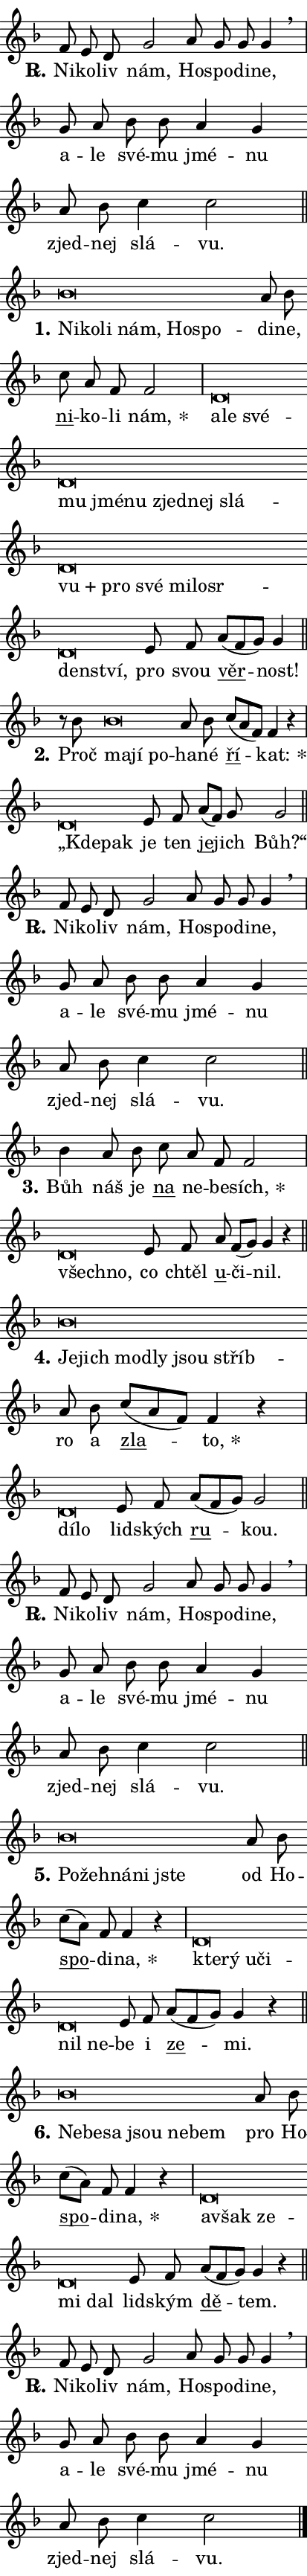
\version "2.22.1"
\header { tagline = "" }
\paper {
  indent = 0\cm
  top-margin = 0\cm
  right-margin = 0\cm
  bottom-margin = 0\cm
  left-margin = 0\cm
  paper-width = 7\cm
  page-breaking = #ly:one-page-breaking
  system-system-spacing.basic-distance = #11
  score-system-spacing.basic-distance = #11.3
  ragged-last = ##f
}


%% Author: Thomas Morley
%% https://lists.gnu.org/archive/html/lilypond-user/2020-05/msg00002.html
#(define (line-position grob)
"Returns position of @var[grob} in current system:
   @code{'start}, if at first time-step
   @code{'end}, if at last time-step
   @code{'middle} otherwise
"
  (let* ((col (ly:item-get-column grob))
         (ln (ly:grob-object col 'left-neighbor))
         (rn (ly:grob-object col 'right-neighbor))
         (col-to-check-left (if (ly:grob? ln) ln col))
         (col-to-check-right (if (ly:grob? rn) rn col))
         (break-dir-left
           (and
             (ly:grob-property col-to-check-left 'non-musical #f)
             (ly:item-break-dir col-to-check-left)))
         (break-dir-right
           (and
             (ly:grob-property col-to-check-right 'non-musical #f)
             (ly:item-break-dir col-to-check-right))))
        (cond ((eqv? 1 break-dir-left) 'start)
              ((eqv? -1 break-dir-right) 'end)
              (else 'middle))))

#(define (tranparent-at-line-position vctor)
  (lambda (grob)
  "Relying on @code{line-position} select the relevant enry from @var{vctor}.
Used to determine transparency,"
    (case (line-position grob)
      ((end) (not (vector-ref vctor 0)))
      ((middle) (not (vector-ref vctor 1)))
      ((start) (not (vector-ref vctor 2))))))

noteHeadBreakVisibility =
#(define-music-function (break-visibility)(vector?)
"Makes @code{NoteHead}s transparent relying on @var{break-visibility}"
#{
  \override NoteHead.transparent =
    #(tranparent-at-line-position break-visibility)
#})

#(define delete-ledgers-for-transparent-note-heads
  (lambda (grob)
    "Reads whether a @code{NoteHead} is transparent.
If so this @code{NoteHead} is removed from @code{'note-heads} from
@var{grob}, which is supposed to be @code{LedgerLineSpanner}.
As a result ledgers are not printed for this @code{NoteHead}"
    (let* ((nhds-array (ly:grob-object grob 'note-heads))
           (nhds-list
             (if (ly:grob-array? nhds-array)
                 (ly:grob-array->list nhds-array)
                 '()))
           ;; Relies on the transparent-property being done before
           ;; Staff.LedgerLineSpanner.after-line-breaking is executed.
           ;; This is fragile ...
           (to-keep
             (remove
               (lambda (nhd)
                 (ly:grob-property nhd 'transparent #f))
               nhds-list)))
      ;; TODO find a better method to iterate over grob-arrays, similiar
      ;; to filter/remove etc for lists
      ;; For now rebuilt from scratch
      (set! (ly:grob-object grob 'note-heads)  '())
      (for-each
        (lambda (nhd)
          (ly:pointer-group-interface::add-grob grob 'note-heads nhd))
        to-keep))))

hideNotes = {
  \noteHeadBreakVisibility #begin-of-line-visible
}
unHideNotes = {
  \noteHeadBreakVisibility #all-visible
}

% work-around for resetting accidentals
% https://lilypond.org/doc/v2.23/Documentation/notation/displaying-rhythms#unmetered-music
cadenzaMeasure = {
  \cadenzaOff
  \partial 1024 s1024
  \cadenzaOn
}

#(define-markup-command (accent layout props text) (markup?)
  "Underline accented syllable"
  (interpret-markup layout props
    #{\markup \override #'(offset . 4.3) \underline { #text }#}))

responsum = \markup \concat {
  "R" \hspace #-1.05 \path #0.1 #'((moveto 0 0.07) (lineto 0.9 0.8)) \hspace #0.05 "."
}

\layout {
    \context {
        \Staff
        \remove "Time_signature_engraver"
        \override LedgerLineSpanner.after-line-breaking = #delete-ledgers-for-transparent-note-heads
    }
    \context {
        \Voice {
            \override NoteHead.output-attributes = #'((class . "notehead"))
            \override Hairpin.height = #0.55
        }
    }
    \context {
        \Lyrics {
            \override StanzaNumber.output-attributes = #'((class . "stanzanumber"))
            \override LyricSpace.minimum-distance = #0.9
            \override LyricText.font-name = #"TeX Gyre Schola"
            \override LyricText.font-size = 1
            \override StanzaNumber.font-name = #"TeX Gyre Schola Bold"
            \override StanzaNumber.font-size = 1
        }
    }
}

% magnetic-lyrics.ily
%
%   written by
%     Jean Abou Samra <jean@abou-samra.fr>
%     Werner Lemberg <wl@gnu.org>
%
%   adapted by
%     Jiri Hon <jiri.hon@gmail.com>
%
% Version 2022-Apr-15

% https://www.mail-archive.com/lilypond-user@gnu.org/msg149350.html

#(define (Left_hyphen_pointer_engraver context)
   "Collect syllable-hyphen-syllable occurrences in lyrics and store
them in properties.  This engraver only looks to the left.  For
example, if the lyrics input is @code{foo -- bar}, it does the
following.

@itemize @bullet
@item
Set the @code{text} property of the @code{LyricHyphen} grob between
@q{foo} and @q{bar} to @code{foo}.

@item
Set the @code{left-hyphen} property of the @code{LyricText} grob with
text @q{foo} to the @code{LyricHyphen} grob between @q{foo} and
@q{bar}.
@end itemize

Use this auxiliary engraver in combination with the
@code{lyric-@/text::@/apply-@/magnetic-@/offset!} hook."
   (let ((hyphen #f)
         (text #f))
     (make-engraver
      (acknowledgers
       ((lyric-syllable-interface engraver grob source-engraver)
        (set! text grob)))
      (end-acknowledgers
       ((lyric-hyphen-interface engraver grob source-engraver)
        ;(when (not (grob::has-interface grob 'lyric-space-interface))
          (set! hyphen grob)));)
      ((stop-translation-timestep engraver)
       (when (and text hyphen)
         (ly:grob-set-object! text 'left-hyphen hyphen))
       (set! text #f)
       (set! hyphen #f)))))

#(define (lyric-text::apply-magnetic-offset! grob)
   "If the space between two syllables is less than the value in
property @code{LyricText@/.details@/.squash-threshold}, move the right
syllable to the left so that it gets concatenated with the left
syllable.

Use this function as a hook for
@code{LyricText@/.after-@/line-@/breaking} if the
@code{Left_@/hyphen_@/pointer_@/engraver} is active."
   (let ((hyphen (ly:grob-object grob 'left-hyphen #f)))
     (when hyphen
       (let ((left-text (ly:spanner-bound hyphen LEFT)))
         (when (grob::has-interface left-text 'lyric-syllable-interface)
           (let* ((common (ly:grob-common-refpoint grob left-text X))
                  (this-x-ext (ly:grob-extent grob common X))
                  (left-x-ext
                   (begin
                     ;; Trigger magnetism for left-text.
                     (ly:grob-property left-text 'after-line-breaking)
                     (ly:grob-extent left-text common X)))
                  ;; `delta` is the gap width between two syllables.
                  (delta (- (interval-start this-x-ext)
                            (interval-end left-x-ext)))
                  (details (ly:grob-property grob 'details))
                  (threshold (assoc-get 'squash-threshold details 0.2)))
             (when (< delta threshold)
               (let* (;; We have to manipulate the input text so that
                      ;; ligatures crossing syllable boundaries are not
                      ;; disabled.  For languages based on the Latin
                      ;; script this is essentially a beautification.
                      ;; However, for non-Western scripts it can be a
                      ;; necessity.
                      (lt (ly:grob-property left-text 'text))
                      (rt (ly:grob-property grob 'text))
                      (is-space (grob::has-interface hyphen 'lyric-space-interface))
                      (space (if is-space " " ""))
                      (space-markup (grob-interpret-markup grob " "))
                      (space-size (interval-length (ly:stencil-extent space-markup X)))
                      (extra-delta (if is-space space-size 0))
                      ;; Append new syllable.
                      (ltrt-space (if (and (string? lt) (string? rt))
                                (string-append lt space rt)
                                (make-concat-markup (list lt space rt))))
                      ;; Right-align `ltrt` to the right side.
                      (ltrt-space-markup (grob-interpret-markup
                               grob
                               (make-translate-markup
                                (cons (interval-length this-x-ext) 0)
                                (make-right-align-markup ltrt-space)))))
                 (begin
                   ;; Don't print `left-text`.
                   (ly:grob-set-property! left-text 'stencil #f)
                   ;; Set text and stencil (which holds all collected
                   ;; syllables so far) and shift it to the left.
                   (ly:grob-set-property! grob 'text ltrt-space)
                   (ly:grob-set-property! grob 'stencil ltrt-space-markup)
                   (ly:grob-translate-axis! grob (- (- delta extra-delta)) X))))))))))


#(define (lyric-hyphen::displace-bounds-first grob)
   ;; Make very sure this callback isn't triggered too early.
   (let ((left (ly:spanner-bound grob LEFT))
         (right (ly:spanner-bound grob RIGHT)))
     (ly:grob-property left 'after-line-breaking)
     (ly:grob-property right 'after-line-breaking)
     (ly:lyric-hyphen::print grob)))

squashThreshold = #0.4

\layout {
  \context {
    \Lyrics
    \consists #Left_hyphen_pointer_engraver
    \override LyricText.after-line-breaking =
      #lyric-text::apply-magnetic-offset!
    \override LyricHyphen.stencil = #lyric-hyphen::displace-bounds-first
    \override LyricText.details.squash-threshold = \squashThreshold
    \override LyricHyphen.minimum-distance = 0
    \override LyricHyphen.minimum-length = \squashThreshold
  }
}

squash = \override LyricText.details.squash-threshold = 9999
unSquash = \override LyricText.details.squash-threshold = \squashThreshold

left = \override LyricText.self-alignment-X = #LEFT
unLeft = \revert LyricText.self-alignment-X

starOffset = #(lambda (grob) 
                (let ((x_offset (ly:self-alignment-interface::aligned-on-x-parent grob)))
                  (if (= x_offset 0) 0 (+ x_offset 1.2))))

star = #(define-music-function (syllable)(string?)
"Append star separator at the end of a syllable"
#{
  \once \override LyricText.X-offset = #starOffset
  \lyricmode { \markup {
    #syllable
    \override #'((font-name . "TeX Gyre Schola Bold")) \hspace #0.2 \lower #0.65 \larger "*"
  } }
#})

starAccent = #(define-music-function (syllable)(string?)
"Append star separator at the end of a syllable and make accent"
#{
  \once \override LyricText.X-offset = #starOffset
  \lyricmode { \markup {
    \accent #syllable
    \override #'((font-name . "TeX Gyre Schola Bold")) \hspace #0.2 \lower #0.65 \larger "*"
  } }
#})

breath = #(define-music-function (syllable)(string?)
"Append breathing indicator at the end of a syllable"
#{
  \lyricmode { \markup { #syllable "+" } }
#})

optionalBreath = #(define-music-function (syllable)(string?)
"Append optional breathing indicator at the end of a syllable"
#{
  \lyricmode { \markup { #syllable "(+)" } }
#})


\score {
    <<
        \new Voice = "melody" { \cadenzaOn \key f \major \relative { f'8 e d g2 a8 g g g4 \breathe \cadenzaMeasure \bar "|" g8 a bes bes a4 g \bar "" a8 bes c4 c2 \cadenzaMeasure \bar "||" \break } }
        \new Lyrics \lyricsto "melody" { \lyricmode { \set stanza = \responsum
Ni -- ko -- liv nám, Ho -- spo -- di -- ne, a -- le své -- mu jmé -- nu zjed -- nej slá -- vu. } }
    >>
    \layout {}
}

\score {
    <<
        \new Voice = "melody" { \cadenzaOn \key f \major \relative { bes'\breve*1/16 \hideNotes \breve*1/16 \bar "" \breve*1/16 \bar "" \breve*1/16 \bar "" \breve*1/16 \breve*1/16 \bar "" \unHideNotes a8 bes \bar "" c a f f2 \cadenzaMeasure \bar "|" d\breve*1/16 \hideNotes \breve*1/16 \bar "" \breve*1/16 \bar "" \breve*1/16 \bar "" \breve*1/16 \bar "" \breve*1/16 \bar "" \breve*1/16 \bar "" \breve*1/16 \bar "" \breve*1/16 \bar "" \breve*1/16 \bar "" \breve*1/16 \bar "" \breve*1/16 \bar "" \breve*1/16 \bar "" \breve*1/16 \bar "" \breve*1/16 \bar "" \breve*1/16 \breve*1/16 \bar "" \unHideNotes e8 f \bar "" a[( f g)] g4 \cadenzaMeasure \bar "||" \break } }
        \new Lyrics \lyricsto "melody" { \lyricmode { \set stanza = "1."
\left Ni -- \squash ko -- li nám, Ho -- spo -- \unLeft \unSquash di -- ne, \markup \accent ni -- ko -- li \star nám, \left a -- \squash le své -- mu jmé -- nu zjed -- nej slá -- \breath "vu" pro své mi -- lo -- sr -- den -- ství, \unLeft \unSquash pro svou \markup \accent věr -- nost! } }
    >>
    \layout {}
}

\score {
    <<
        \new Voice = "melody" { \cadenzaOn \key f \major \relative { r8 bes'8 bes\breve*1/16 \hideNotes \breve*1/16 \breve*1/16 \bar "" \unHideNotes a8 bes \bar "" c[( a f)] f4 r \cadenzaMeasure \bar "|" d\breve*1/16 \hideNotes \breve*1/16 \bar "" \unHideNotes e8 f \bar "" a[( f)] g g2 \cadenzaMeasure \bar "||" \break } }
        \new Lyrics \lyricsto "melody" { \lyricmode { \set stanza = "2."
Proč \left ma -- \squash jí po -- \unLeft \unSquash ha -- né \markup \accent ří -- \star kat: \left „Kde -- \squash pak \unLeft \unSquash je ten \markup \accent je -- jich Bůh?“ } }
    >>
    \layout {}
}

\score {
    <<
        \new Voice = "melody" { \cadenzaOn \key f \major \relative { f'8 e d g2 a8 g g g4 \breathe \cadenzaMeasure \bar "|" g8 a bes bes a4 g \bar "" a8 bes c4 c2 \cadenzaMeasure \bar "||" \break } }
        \new Lyrics \lyricsto "melody" { \lyricmode { \set stanza = \responsum
Ni -- ko -- liv nám, Ho -- spo -- di -- ne, a -- le své -- mu jmé -- nu zjed -- nej slá -- vu. } }
    >>
    \layout {}
}

\score {
    <<
        \new Voice = "melody" { \cadenzaOn \key f \major \relative { bes'4 a8 bes \bar "" c a f f2 \cadenzaMeasure \bar "|" d\breve*1/16 \hideNotes \breve*1/16 \bar "" \unHideNotes e8 f \bar "" a f[( g)] g4 r \cadenzaMeasure \bar "||" \break } }
        \new Lyrics \lyricsto "melody" { \lyricmode { \set stanza = "3."
Bůh náš je \markup \accent na ne -- be -- \star sích, \left všech -- \squash no, \unLeft \unSquash co chtěl \markup \accent u -- či -- nil. } }
    >>
    \layout {}
}

\score {
    <<
        \new Voice = "melody" { \cadenzaOn \key f \major \relative { bes'\breve*1/16 \hideNotes \breve*1/16 \bar "" \breve*1/16 \bar "" \breve*1/16 \bar "" \breve*1/16 \breve*1/16 \bar "" \unHideNotes a8 bes \bar "" c[( a f)] f4 r \cadenzaMeasure \bar "|" d\breve*1/16 \hideNotes \breve*1/16 \bar "" \unHideNotes e8 f \bar "" a[( f g)] g2 \cadenzaMeasure \bar "||" \break } }
        \new Lyrics \lyricsto "melody" { \lyricmode { \set stanza = "4."
\left Je -- \squash jich mo -- dly jsou stříb -- \unLeft \unSquash ro a \markup \accent zla -- \star to, \left dí -- \squash lo \unLeft \unSquash lid -- ských \markup \accent ru -- kou. } }
    >>
    \layout {}
}

\score {
    <<
        \new Voice = "melody" { \cadenzaOn \key f \major \relative { f'8 e d g2 a8 g g g4 \breathe \cadenzaMeasure \bar "|" g8 a bes bes a4 g \bar "" a8 bes c4 c2 \cadenzaMeasure \bar "||" \break } }
        \new Lyrics \lyricsto "melody" { \lyricmode { \set stanza = \responsum
Ni -- ko -- liv nám, Ho -- spo -- di -- ne, a -- le své -- mu jmé -- nu zjed -- nej slá -- vu. } }
    >>
    \layout {}
}

\score {
    <<
        \new Voice = "melody" { \cadenzaOn \key f \major \relative { bes'\breve*1/16 \hideNotes \breve*1/16 \bar "" \breve*1/16 \bar "" \breve*1/16 \breve*1/16 \bar "" \unHideNotes a8 bes \bar "" c[( a)] f f4 r \cadenzaMeasure \bar "|" d\breve*1/16 \hideNotes \breve*1/16 \bar "" \breve*1/16 \bar "" \breve*1/16 \bar "" \breve*1/16 \breve*1/16 \bar "" \unHideNotes e8 f \bar "" a[( f g)] g4 r \cadenzaMeasure \bar "||" \break } }
        \new Lyrics \lyricsto "melody" { \lyricmode { \set stanza = "5."
\left Po -- \squash žeh -- ná -- ni jste \unLeft \unSquash od Ho -- \markup \accent spo -- di -- \star na, \left kte -- \squash rý u -- či -- nil ne -- \unLeft \unSquash be i \markup \accent ze -- mi. } }
    >>
    \layout {}
}

\score {
    <<
        \new Voice = "melody" { \cadenzaOn \key f \major \relative { bes'\breve*1/16 \hideNotes \breve*1/16 \bar "" \breve*1/16 \bar "" \breve*1/16 \bar "" \breve*1/16 \breve*1/16 \bar "" \unHideNotes a8 bes \bar "" c[( a)] f f4 r \cadenzaMeasure \bar "|" d\breve*1/16 \hideNotes \breve*1/16 \bar "" \breve*1/16 \bar "" \breve*1/16 \breve*1/16 \bar "" \unHideNotes e8 f \bar "" a[( f g)] g4 r \cadenzaMeasure \bar "||" \break } }
        \new Lyrics \lyricsto "melody" { \lyricmode { \set stanza = "6."
\left Ne -- \squash be -- sa jsou ne -- bem \unLeft \unSquash pro Ho -- \markup \accent spo -- di -- \star na, \left a -- \squash však ze -- mi dal \unLeft \unSquash lid -- ským \markup \accent dě -- tem. } }
    >>
    \layout {}
}

\score {
    <<
        \new Voice = "melody" { \cadenzaOn \key f \major \relative { f'8 e d g2 a8 g g g4 \breathe \cadenzaMeasure \bar "|" g8 a bes bes a4 g \bar "" a8 bes c4 c2 \cadenzaMeasure \bar "||" \break } \bar "|." }
        \new Lyrics \lyricsto "melody" { \lyricmode { \set stanza = \responsum
Ni -- ko -- liv nám, Ho -- spo -- di -- ne, a -- le své -- mu jmé -- nu zjed -- nej slá -- vu. } }
    >>
    \layout {}
}
